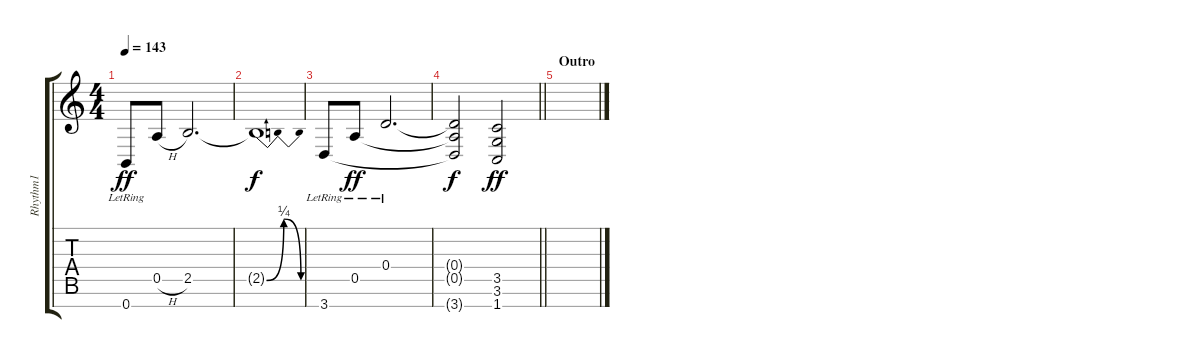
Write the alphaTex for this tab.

\track ("Rhythm1" "Rhythm1") {instrument distortionguitar}
\staff {score tabs}
\tuning (E4 B3 G3 D3 A2 E2 B1) {hide}
\ts (4 4)
\tempo 143
\clef g2
\ks c
0.7{lr}.8{dy ff} 0.5{h}.8 2.5.2{d} |
2.5{be (bendrelease 0 0 15 1 45 1 60 0) t}.1{dy f} |
3.7{lr}.8 0.5{lr}.8{dy ff} 0.4{lr}.2{d} |
\barLineRight lightlight
(0.4{t} 0.5{t} 3.7{t}).2{dy f} (3.5 3.6 1.7).2{dy ff} |
\section ("" "Outro")
